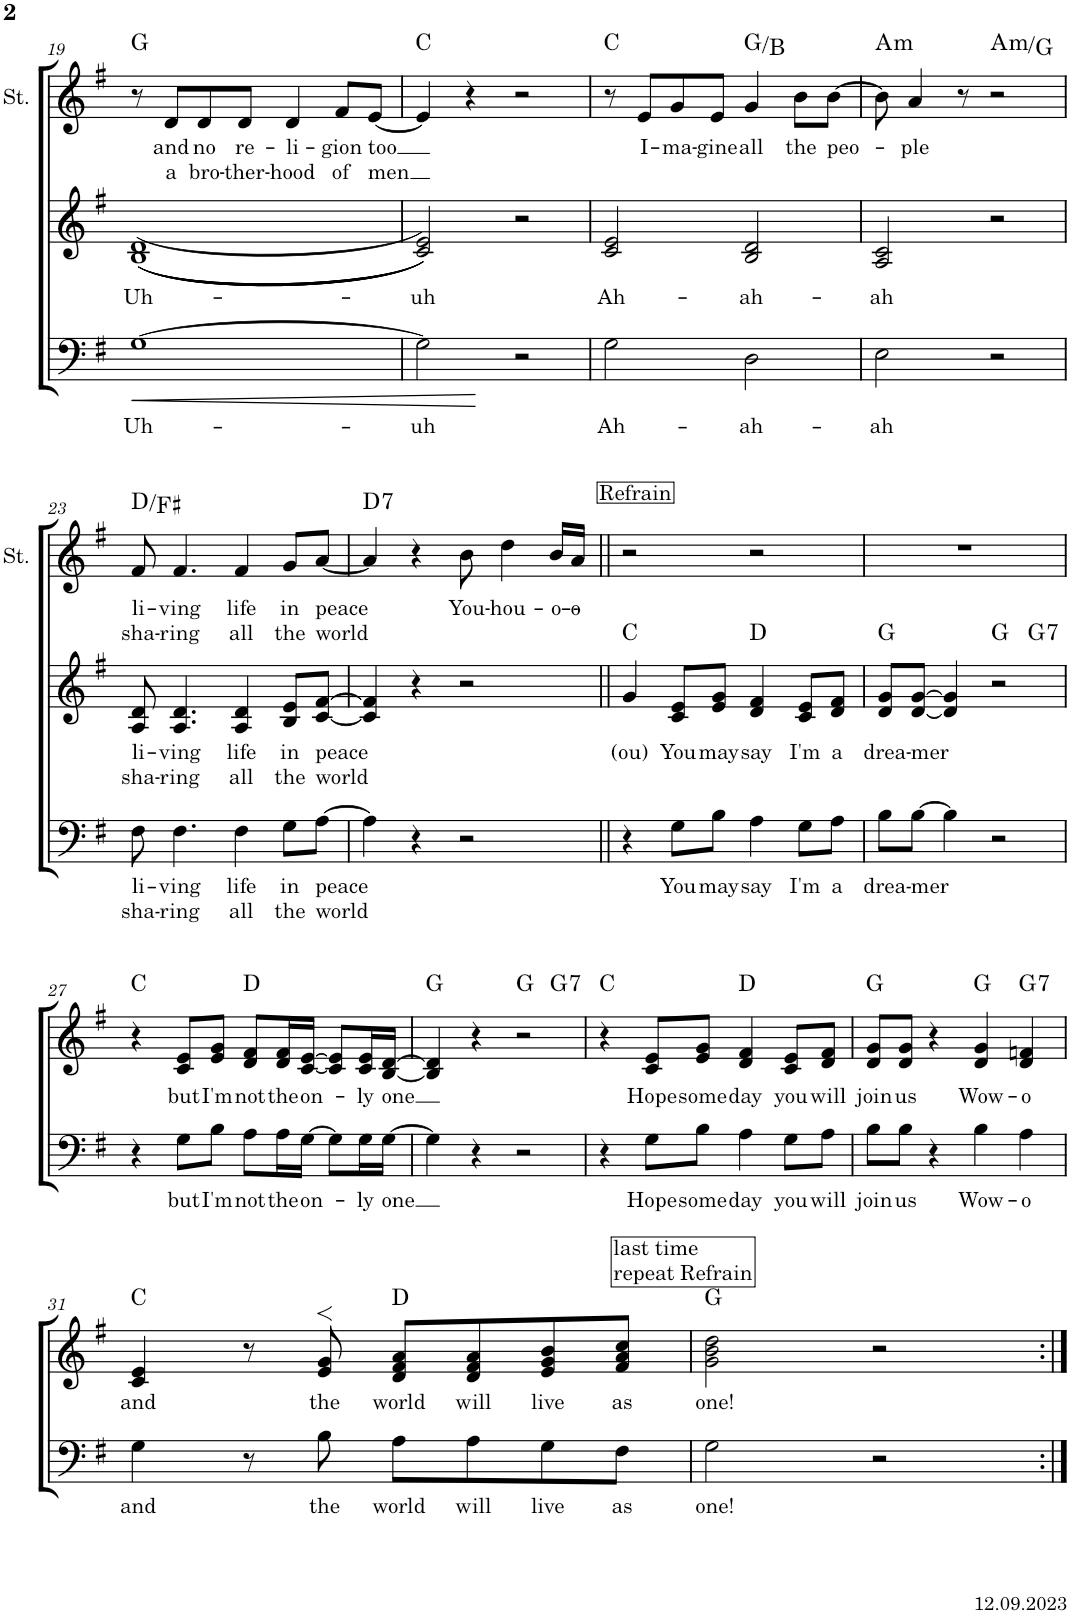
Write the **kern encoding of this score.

**kern	**text	**text	**dynam	**kern	**text	**text	**harte	**kern	**text	**text	**harte
*part3	*part3	*part3	*part3	*part2	*part2	*part2	*part2	*part1	*part1	*part1	*part1
*staff3	*staff3	*staff3	*staff3	*staff2	*staff2	*staff2	*	*staff1	*staff1	*staff1	*
*I"T B	*	*	*	*I"S A	*	*	*	*I"Stimme	*	*	*
*	*	*	*	*	*	*	*	*I'St.	*	*	*
!!LO:PB:g=z
*clefF4	*	*	*	*clefG2	*	*	*	*clefG2	*	*	*
*k[f#]	*	*	*	*k[f#]	*	*	*	*k[f#]	*	*	*
*M4/4	*	*	*	*M4/4	*	*	*	*M4/4	*	*	*
=19	=19	=19	=19	=19	=19	=19	=19	=19	=19	=19	=19
!	!LO:LY:b	!	!LO:HP:b	!	!LO:LY:b	!	!	!	!	!	!
[1G	Uh-	.	<	((((1B 1d	Uh-	.	.	8r	.	.	G:maj
!	!	!	!	!	!	!	!	!	!LO:LY:b	!LO:LY:b	!
.	.	.	.	.	.	.	.	8d/L	and	a	.
!	!	!	!	!	!	!	!	!	!LO:LY:b	!LO:LY:b	!
.	.	.	.	.	.	.	.	8d/	no	bro-	.
!	!	!	!	!	!	!	!	!	!LO:LY:b	!LO:LY:b	!
.	.	.	.	.	.	.	.	8d/J	re-	-ther-	.
!	!	!	!	!	!	!	!	!	!LO:LY:b	!LO:LY:b	!
.	.	.	.	.	.	.	.	4d/	-li-	-hood	.
!	!	!	!	!	!	!	!	!	!LO:LY:b	!LO:LY:b	!
.	.	.	.	.	.	.	.	8f#/L	-gion	of	.
!	!	!	!	!	!	!	!	!	!LO:LY:b	!LO:LY:b	!
.	.	.	.	.	.	.	.	[8e/J	too	men	.
=20	=20	=20	=20	=20	=20	=20	=20	=20	=20	=20	=20
!	!LO:LY:b	!	!	!	!LO:LY:b	!	!	!	!	!	!
2G\]	-uh	.	.	2c/ 2e/))))	-uh	.	.	4e/]	.	.	C:maj
.	.	.	.	.	.	.	.	4r	.	.	.
2r	.	.	[	2r	.	.	.	2r	.	.	.
=21	=21	=21	=21	=21	=21	=21	=21	=21	=21	=21	=21
!	!LO:LY:b	!	!	!	!LO:LY:b	!	!	!	!	!	!
2G\	Ah-	.	.	2c/ 2e/	Ah-	.	.	8r	.	.	C:maj
!	!	!	!	!	!	!	!	!	!LO:LY:b	!	!
.	.	.	.	.	.	.	.	8e/L	I-	.	.
!	!	!	!	!	!	!	!	!	!LO:LY:b	!	!
.	.	.	.	.	.	.	.	8g/	-ma-	.	.
!	!	!	!	!	!	!	!	!	!LO:LY:b	!	!
.	.	.	.	.	.	.	.	8e/J	-gine	.	.
!	!LO:LY:b	!	!	!	!LO:LY:b	!	!	!	!LO:LY:b	!	!
2D\	-ah-	.	.	2B/ 2d/	-ah-	.	.	4g/	all	.	G:maj/3
!	!	!	!	!	!	!	!	!	!LO:LY:b	!	!
.	.	.	.	.	.	.	.	8b\L	the	.	.
!	!	!	!	!	!	!	!	!	!LO:LY:b	!	!
.	.	.	.	.	.	.	.	[8b\J	peo-	.	.
=22	=22	=22	=22	=22	=22	=22	=22	=22	=22	=22	=22
!	!LO:LY:b	!	!	!	!LO:LY:b	!	!	!	!	!	!LO:H:kt=m
2E\	-ah	.	.	2A/ 2c/	-ah	.	.	8b\]	.	.	A:min
!	!	!	!	!	!	!	!	!	!LO:LY:b	!	!
.	.	.	.	.	.	.	.	4a/	-ple	.	.
.	.	.	.	.	.	.	.	8r	.	.	.
!	!	!	!	!	!	!	!	!	!	!	!LO:H:kt=m
2r	.	.	.	2r	.	.	.	2r	.	.	A:min/b7
!!LO:LB:g=z
=23	=23	=23	=23	=23	=23	=23	=23	=23	=23	=23	=23
!	!LO:LY:b	!LO:LY:b	!	!	!LO:LY:b	!LO:LY:b	!	!	!LO:LY:b	!LO:LY:b	!
8F#\	li-	sha-	.	8A/ 8d/	li-	sha-	.	8f#/	li-	sha-	D:maj/3
!	!LO:LY:b	!LO:LY:b	!	!	!LO:LY:b	!LO:LY:b	!	!	!LO:LY:b	!LO:LY:b	!
4.F#\	-ving	-ring	.	4.A/ 4.d/	-ving	-ring	.	4.f#/	-ving	-ring	.
!	!LO:LY:b	!LO:LY:b	!	!	!LO:LY:b	!LO:LY:b	!	!	!LO:LY:b	!LO:LY:b	!
4F#\	life	all	.	4A/ 4d/	life	all	.	4f#/	life	all	.
!	!LO:LY:b	!LO:LY:b	!	!	!LO:LY:b	!LO:LY:b	!	!	!LO:LY:b	!LO:LY:b	!
8G\L	in	the	.	8B/ 8e/L	in	the	.	8g/L	in	the	.
!	!LO:LY:b	!LO:LY:b	!	!	!LO:LY:b	!LO:LY:b	!	!	!LO:LY:b	!LO:LY:b	!
[8A\J	peace	world	.	[8c/ [8f#/J	peace	world	.	[8a/J	peace	world	.
=24	=24	=24	=24	=24	=24	=24	=24	=24	=24	=24	=24
!	!	!	!	!	!	!	!	!	!	!	!LO:H:kt=7
4A\]	.	.	.	4c/] 4f#/]	.	.	.	4a/]	.	.	D:7
4r	.	.	.	4r	.	.	.	4r	.	.	.
!	!	!	!	!	!	!	!	!	!LO:LY:b	!	!
2r	.	.	.	2r	.	.	.	8b\	You-	.	.
!	!	!	!	!	!	!	!	!	!LO:LY:b	!	!
.	.	.	.	.	.	.	.	4dd\	-hou-	.	.
!	!	!	!	!	!	!	!	!	!LO:LY:b	!	!
.	.	.	.	.	.	.	.	16b/LL	-o-	.	.
!	!	!	!	!	!	!	!	!	!LO:LY:b	!	!
.	.	.	.	.	.	.	.	16a/JJ	-o-	.	.
=25||	=25||	=25||	=25||	=25||	=25||	=25||	=25||	=25||	=25||	=25||	=25||
!	!	!	!	!	!	!	!	!LO:TX:a:t=Refrain	!	!	!
!	!	!	!	!	!LO:LY:b	!	!	!	!	!	!
4r	.	.	.	4g/	(ou)	.	C:maj	2r	.	.	.
!	!LO:LY:b	!	!	!	!LO:LY:b	!	!	!	!	!	!
8G\L	You	.	.	8c/ 8e/L	You	.	.	.	.	.	.
!	!LO:LY:b	!	!	!	!LO:LY:b	!	!	!	!	!	!
8B\J	may	.	.	8e/ 8g/J	may	.	.	.	.	.	.
!	!LO:LY:b	!	!	!	!LO:LY:b	!	!	!	!	!	!
4A\	say	.	.	4d/ 4f#/	say	.	D:maj	2r	.	.	.
!	!LO:LY:b	!	!	!	!LO:LY:b	!	!	!	!	!	!
8G\L	I'm	.	.	8c/ 8e/L	I'm	.	.	.	.	.	.
!	!LO:LY:b	!	!	!	!LO:LY:b	!	!	!	!	!	!
8A\J	a	.	.	8d/ 8f#/J	a	.	.	.	.	.	.
=26	=26	=26	=26	=26	=26	=26	=26	=26	=26	=26	=26
!	!LO:LY:b	!	!	!	!LO:LY:b	!	!	!	!	!	!
*	*	*	*	*^	*	*	*	*	*	*	*
8B\L	drea-	.	.	8d/ 8g/L	2.ryy	drea-	.	G:maj	1r	.	.	.
!	!LO:LY:b	!	!	!	!	!LO:LY:b	!	!	!	!	!	!
[8B\J	-mer	.	.	[8d/ [8g/J	.	-mer	.	.	.	.	.	.
4B\]	.	.	.	4d/] 4g/]	.	.	.	.	.	.	.	.
2r	.	.	.	2r	.	.	.	G:maj	.	.	.	.
!	!	!	!	!	!	!	!	!LO:H:kt=7	!	!	!	!
.	.	.	.	.	4ryy	.	.	G:7	.	.	.	.
*	*	*	*	*v	*v	*	*	*	*	*	*	*
!!LO:LB:g=z
=27	=27	=27	=27	=27	=27	=27	=27	=27	=27	=27	=27
4r	.	.	.	4r	.	.	C:maj	1r	.	.	.
!	!LO:LY:b	!	!	!	!LO:LY:b	!	!	!	!	!	!
8G\L	but	.	.	8c/ 8e/L	but	.	.	.	.	.	.
!	!LO:LY:b	!	!	!	!LO:LY:b	!	!	!	!	!	!
8B\J	I'm	.	.	8e/ 8g/J	I'm	.	.	.	.	.	.
!	!LO:LY:b	!	!	!	!LO:LY:b	!	!	!	!	!	!
8A\L	not	.	.	8d/ 8f#/L	not	.	D:maj	.	.	.	.
!	!LO:LY:b	!	!	!	!LO:LY:b	!	!	!	!	!	!
16A\L	the	.	.	16d/ 16f#/L	the	.	.	.	.	.	.
!	!LO:LY:b	!	!	!	!LO:LY:b	!	!	!	!	!	!
[16G\JJ	on-	.	.	[16c/ [16e/JJ	on-	.	.	.	.	.	.
8G\L]	.	.	.	8c/] 8e/]L	.	.	.	.	.	.	.
!	!LO:LY:b	!	!	!	!LO:LY:b	!	!	!	!	!	!
16G\L	-ly	.	.	16c/ 16e/L	-ly	.	.	.	.	.	.
!	!LO:LY:b	!	!	!	!LO:LY:b	!	!	!	!	!	!
[16G\JJ	one	.	.	[16B/ [16d/JJ	one	.	.	.	.	.	.
=28	=28	=28	=28	=28	=28	=28	=28	=28	=28	=28	=28
*	*	*	*	*^	*	*	*	*	*	*	*
4G\]	.	.	.	4B/] 4d/]	2.ryy	.	.	G:maj	1r	.	.	.
4r	.	.	.	4r	.	.	.	.	.	.	.	.
2r	.	.	.	2r	.	.	.	G:maj	.	.	.	.
!	!	!	!	!	!	!	!	!LO:H:kt=7	!	!	!	!
.	.	.	.	.	4ryy	.	.	G:7	.	.	.	.
*	*	*	*	*v	*v	*	*	*	*	*	*	*
=29	=29	=29	=29	=29	=29	=29	=29	=29	=29	=29	=29
4r	.	.	.	4r	.	.	C:maj	1r	.	.	.
!	!LO:LY:b	!	!	!	!LO:LY:b	!	!	!	!	!	!
8G\L	Hope	.	.	8c/ 8e/L	Hope	.	.	.	.	.	.
!	!LO:LY:b	!	!	!	!LO:LY:b	!	!	!	!	!	!
8B\J	some	.	.	8e/ 8g/J	some	.	.	.	.	.	.
!	!LO:LY:b	!	!	!	!LO:LY:b	!	!	!	!	!	!
4A\	day	.	.	4d/ 4f#/	day	.	D:maj	.	.	.	.
!	!LO:LY:b	!	!	!	!LO:LY:b	!	!	!	!	!	!
8G\L	you	.	.	8c/ 8e/L	you	.	.	.	.	.	.
!	!LO:LY:b	!	!	!	!LO:LY:b	!	!	!	!	!	!
8A\J	will	.	.	8d/ 8f#/J	will	.	.	.	.	.	.
=30	=30	=30	=30	=30	=30	=30	=30	=30	=30	=30	=30
!	!LO:LY:b	!	!	!	!LO:LY:b	!	!	!	!	!	!
8B\L	join	.	.	8d/ 8g/L	join	.	G:maj	1r	.	.	.
!	!LO:LY:b	!	!	!	!LO:LY:b	!	!	!	!	!	!
8B\J	us	.	.	8d/ 8g/J	us	.	.	.	.	.	.
4r	.	.	.	4r	.	.	.	.	.	.	.
!	!LO:LY:b	!	!	!	!LO:LY:b	!	!	!	!	!	!
4B\	Wow-	.	.	4d/ 4g/	Wow-	.	G:maj	.	.	.	.
!	!LO:LY:b	!	!	!	!LO:LY:b	!	!LO:H:kt=7	!	!	!	!
4A\	-o	.	.	4d/ 4fn/	-o	.	G:7	.	.	.	.
!!LO:LB:g=z
=31	=31	=31	=31	=31	=31	=31	=31	=31	=31	=31	=31
!	!LO:LY:b	!	!	!	!LO:LY:b	!	!	!	!	!	!
4G\	and	.	.	4c/ 4e/	and	.	C:maj	1r	.	.	.
8r	.	.	.	8r	.	.	.	.	.	.	.
!	!LO:LY:b	!	!	!	!LO:LY:b	!	!	!	!	!	!
8B\	the	.	.	8e/> 8g/>	the	.	.	.	.	.	.
!	!LO:LY:b	!	!	!	!LO:LY:b	!	!	!	!	!	!
8A\L	world	.	.	8d/ 8f#/ 8a/L	world	.	D:maj	.	.	.	.
!	!LO:LY:b	!	!	!	!LO:LY:b	!	!	!	!	!	!
8A\	will	.	.	8d/ 8f#/ 8a/	will	.	.	.	.	.	.
!	!LO:LY:b	!	!	!	!LO:LY:b	!	!	!	!	!	!
8G\	live	.	.	8e/ 8g/ 8b/	live	.	.	.	.	.	.
!	!LO:LY:b	!	!	!	!LO:LY:b	!	!	!	!	!	!
8F#\J	as	.	.	8f#/ 8a/ 8cc/J	as	.	.	.	.	.	.
=32	=32	=32	=32	=32	=32	=32	=32	=32	=32	=32	=32
!	!	!	!	!	!	!	!	!LO:TX:a:t=last time	!	!	!
!	!	!	!	!	!	!	!	!LO:TX:a:t=repeat Refrain	!	!	!
!	!LO:LY:b	!	!	!	!LO:LY:b	!	!	!	!	!	!
2G\	one!	.	.	2g\ 2b\ 2dd\	one!	.	G:maj	1r	.	.	.
2r	.	.	.	2r	.	.	.	.	.	.	.
=:|!	=:|!	=:|!	=:|!	=:|!	=:|!	=:|!	=:|!	=:|!	=:|!	=:|!	=:|!
*-	*-	*-	*-	*-	*-	*-	*-	*-	*-	*-	*-
